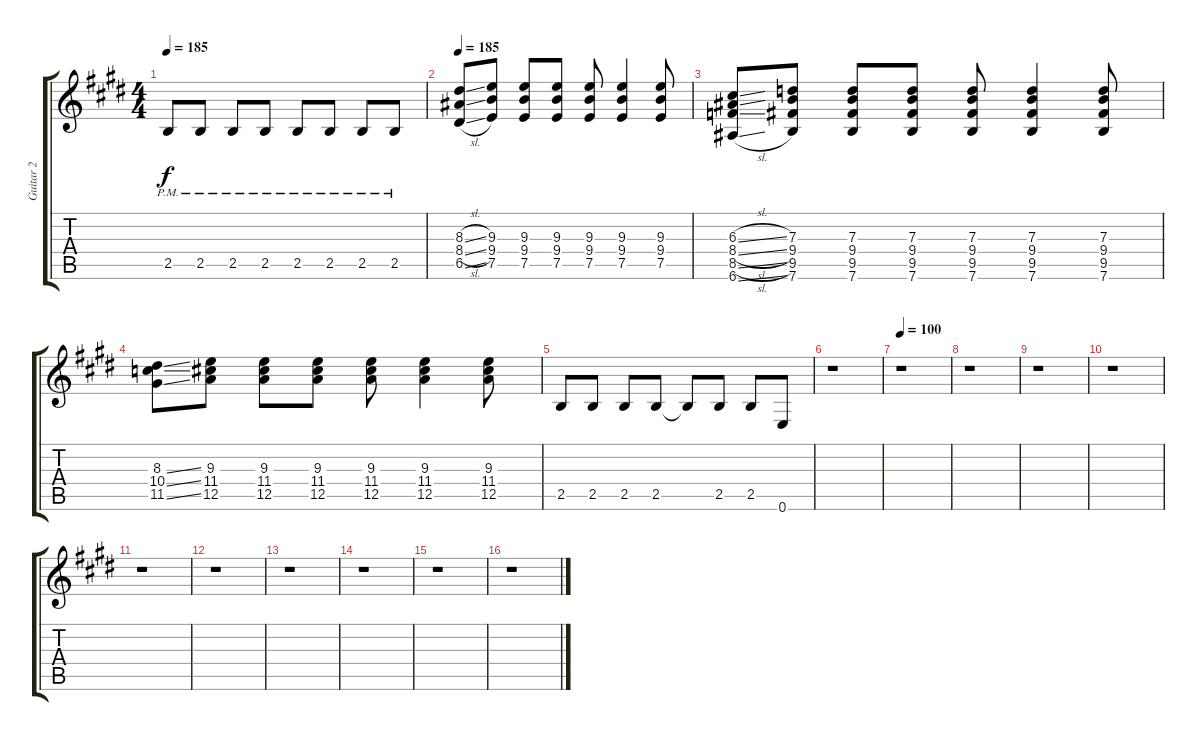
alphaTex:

\track ("Guitar 2" "Guitar 2") {instrument distortionguitar}
\staff {score tabs}
\tuning (E4 B3 G3 D3 A2 E2) {hide}
\ts (4 4)
\tempo 185
\clef g2
\ks e
2.5{pm}.8{dy f} 2.5{pm}.8 2.5{pm}.8 2.5{pm}.8 2.5{pm}.8 2.5{pm}.8 2.5{pm}.8 2.5{pm}.8 |
\tempo 185
(8.3{sl} 8.4{sl} 6.5{sl}).8 (9.3 9.4 7.5).8 (9.3 9.4 7.5).8 (9.3 9.4 7.5).8 (9.3 9.4 7.5).8 (9.3 9.4 7.5).4 (9.3 9.4 7.5).8 |
(6.3{sl} 8.4{sl} 8.5{sl} 6.6{sl}).8 (7.3 9.4 9.5 7.6).8 (7.3 9.4 9.5 7.6).8 (7.3 9.4 9.5 7.6).8 (7.3 9.4 9.5 7.6).8 (7.3 9.4 9.5 7.6).4 (7.3 9.4 9.5 7.6).8 |
(8.3{ss} 10.4{ss} 11.5{ss}).8 (9.3 11.4 12.5).8 (9.3 11.4 12.5).8 (9.3 11.4 12.5).8 (9.3 11.4 12.5).8 (9.3 11.4 12.5).4 (9.3 11.4 12.5).8 |
2.5.8 2.5.8 2.5.8 2.5.8 2.5{t}.8 2.5.8 2.5.8 0.6.8 |
r.1 |
\tempo 100
r.1 |
r.1 |
r.1 |
r.1 |
r.1 |
r.1 |
r.1 |
r.1 |
r.1 |
r.1
